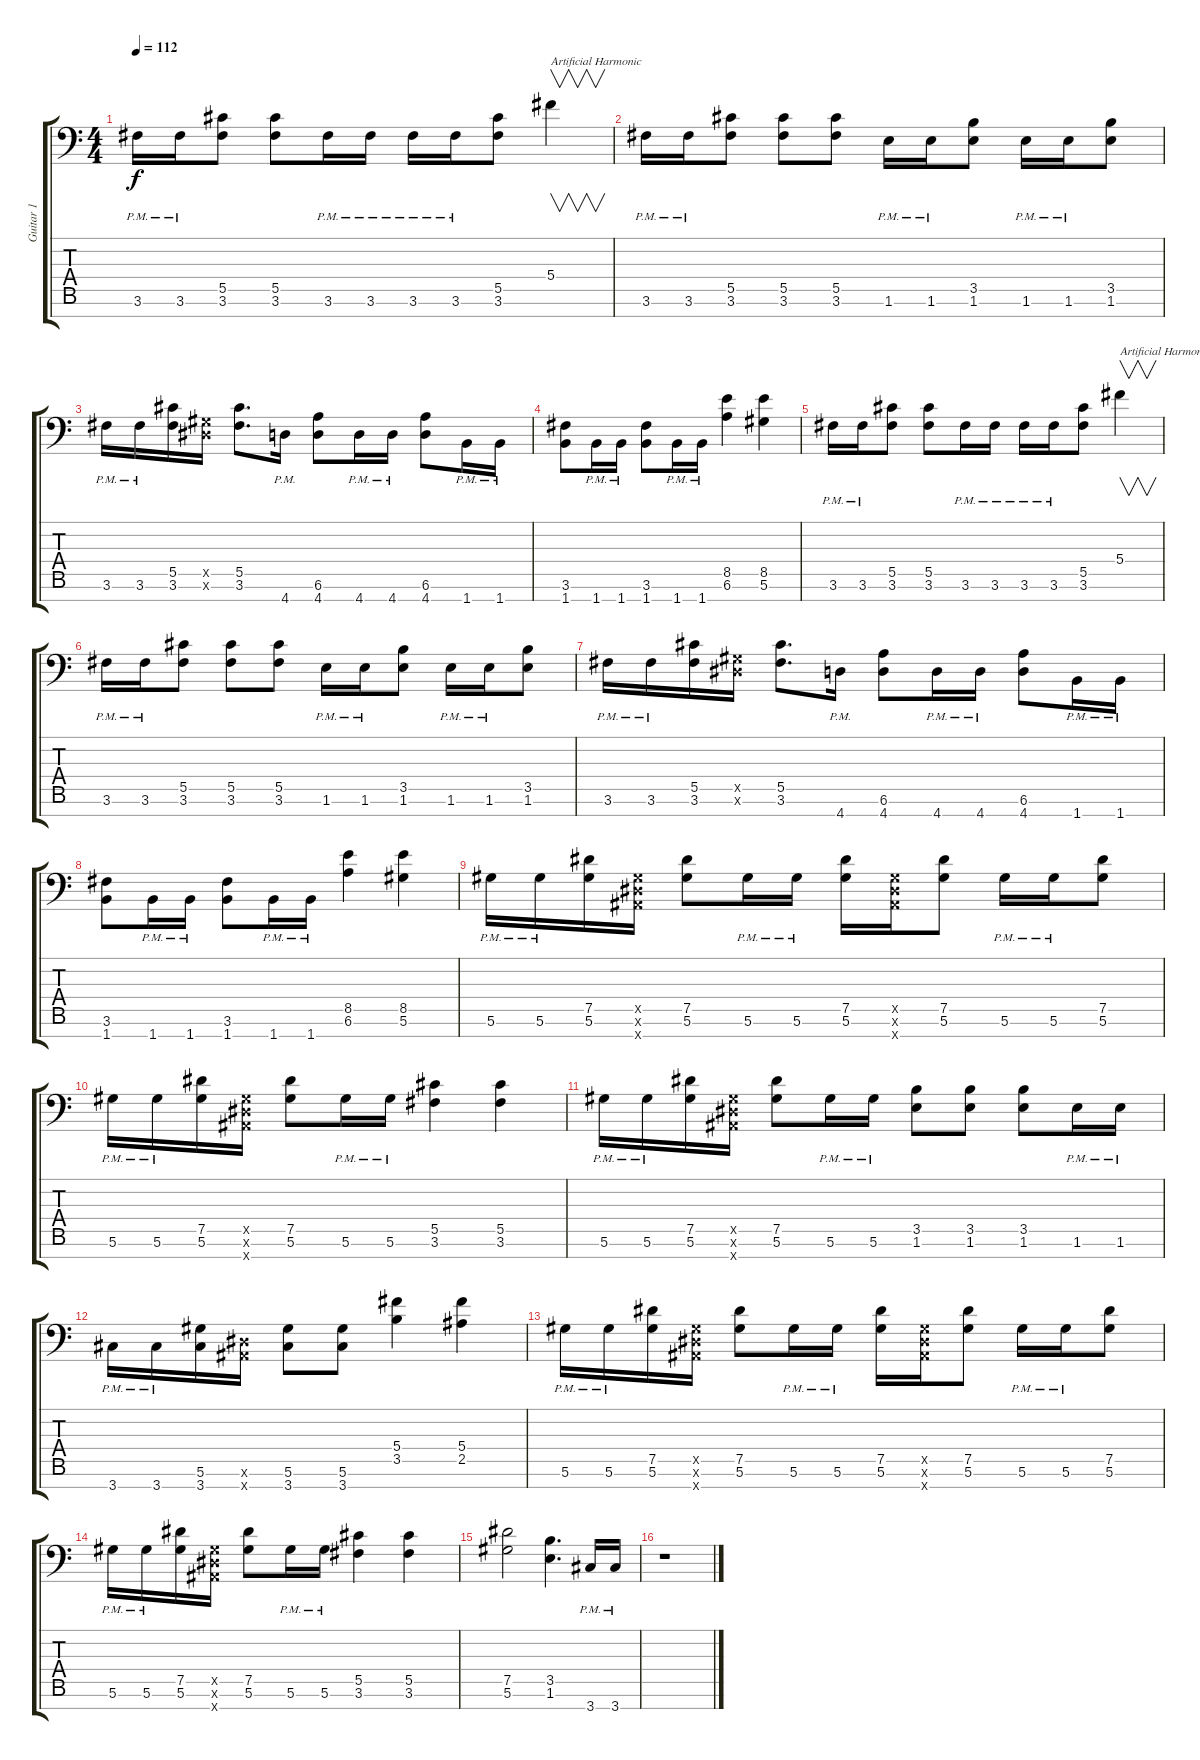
\track ("Guitar 1" "Guitar 1") {instrument distortionguitar}
\staff {score tabs}
\tuning (Eb4 Bb3 Gb3 Db3 Ab2 Eb2 Bb1) {hide}
\ts (4 4)
\tempo 112
\clef f4
\ks c
3.6{pm}.16{dy f} 3.6{pm}.16 (5.5 3.6).8 (5.5 3.6).8 3.6{pm}.16 3.6{pm}.16 3.6{pm}.16 3.6{pm}.16 (5.5 3.6).8 5.4.4{v txt "Artificial Harmonic" instrument guitarharmonics} |
3.6{pm}.16{instrument distortionguitar} 3.6{pm}.16 (5.5 3.6).8 (5.5 3.6).8 (5.5 3.6).8 1.6{pm}.16 1.6{pm}.16 (3.5 1.6).8 1.6{pm}.16 1.6{pm}.16 (3.5 1.6).8 |
3.6{pm}.16 3.6{pm}.16 (5.5 3.6).16 (0.5{x} 0.6{x}).16 (5.5 3.6).8{d} 4.7{pm}.16 (6.6 4.7).8 4.7{pm}.16 4.7{pm}.16 (6.6 4.7).8 1.7{pm}.16 1.7{pm}.16 |
(3.6 1.7).8 1.7{pm}.16 1.7{pm}.16 (3.6 1.7).8 1.7{pm}.16 1.7{pm}.16 (8.5 6.6).4 (8.5 5.6).4 |
3.6{pm}.16 3.6{pm}.16 (5.5 3.6).8 (5.5 3.6).8 3.6{pm}.16 3.6{pm}.16 3.6{pm}.16 3.6{pm}.16 (5.5 3.6).8 5.4.4{v txt "Artificial Harmonic" instrument guitarharmonics} |
3.6{pm}.16{instrument distortionguitar} 3.6{pm}.16 (5.5 3.6).8 (5.5 3.6).8 (5.5 3.6).8 1.6{pm}.16 1.6{pm}.16 (3.5 1.6).8 1.6{pm}.16 1.6{pm}.16 (3.5 1.6).8 |
3.6{pm}.16 3.6{pm}.16 (5.5 3.6).16 (0.5{x} 0.6{x}).16 (5.5 3.6).8{d} 4.7{pm}.16 (6.6 4.7).8 4.7{pm}.16 4.7{pm}.16 (6.6 4.7).8 1.7{pm}.16 1.7{pm}.16 |
(3.6 1.7).8 1.7{pm}.16 1.7{pm}.16 (3.6 1.7).8 1.7{pm}.16 1.7{pm}.16 (8.5 6.6).4 (8.5 5.6).4 |
5.6{pm}.16 5.6{pm}.16 (7.5 5.6).16 (0.5{x} 0.6{x} 0.7{x}).16 (7.5 5.6).8 5.6{pm}.16 5.6{pm}.16 (7.5 5.6).16 (0.5{x} 0.6{x} 0.7{x}).16 (7.5 5.6).8 5.6{pm}.16 5.6{pm}.16 (7.5 5.6).8 |
5.6{pm}.16 5.6{pm}.16 (7.5 5.6).16 (0.5{x} 0.6{x} 0.7{x}).16 (7.5 5.6).8 5.6{pm}.16 5.6{pm}.16 (5.5 3.6).4 (5.5 3.6).4 |
5.6{pm}.16 5.6{pm}.16 (7.5 5.6).16 (0.5{x} 0.6{x} 0.7{x}).16 (7.5 5.6).8 5.6{pm}.16 5.6{pm}.16 (3.5 1.6).8 (3.5 1.6).8 (3.5 1.6).8 1.6{pm}.16 1.6{pm}.16 |
3.7{pm}.16 3.7{pm}.16 (5.6 3.7).16 (0.6{x} 0.7{x}).16 (5.6 3.7).8 (5.6 3.7).8 (5.4 3.5).4 (5.4 2.5).4 |
5.6{pm}.16 5.6{pm}.16 (7.5 5.6).16 (0.5{x} 0.6{x} 0.7{x}).16 (7.5 5.6).8 5.6{pm}.16 5.6{pm}.16 (7.5 5.6).16 (0.5{x} 0.6{x} 0.7{x}).16 (7.5 5.6).8 5.6{pm}.16 5.6{pm}.16 (7.5 5.6).8 |
5.6{pm}.16 5.6{pm}.16 (7.5 5.6).16 (0.5{x} 0.6{x} 0.7{x}).16 (7.5 5.6).8 5.6{pm}.16 5.6{pm}.16 (5.5 3.6).4 (5.5 3.6).4 |
(7.5 5.6).2 (3.5 1.6).4{d} 3.7{pm}.16 3.7{pm}.16 |
r.1
